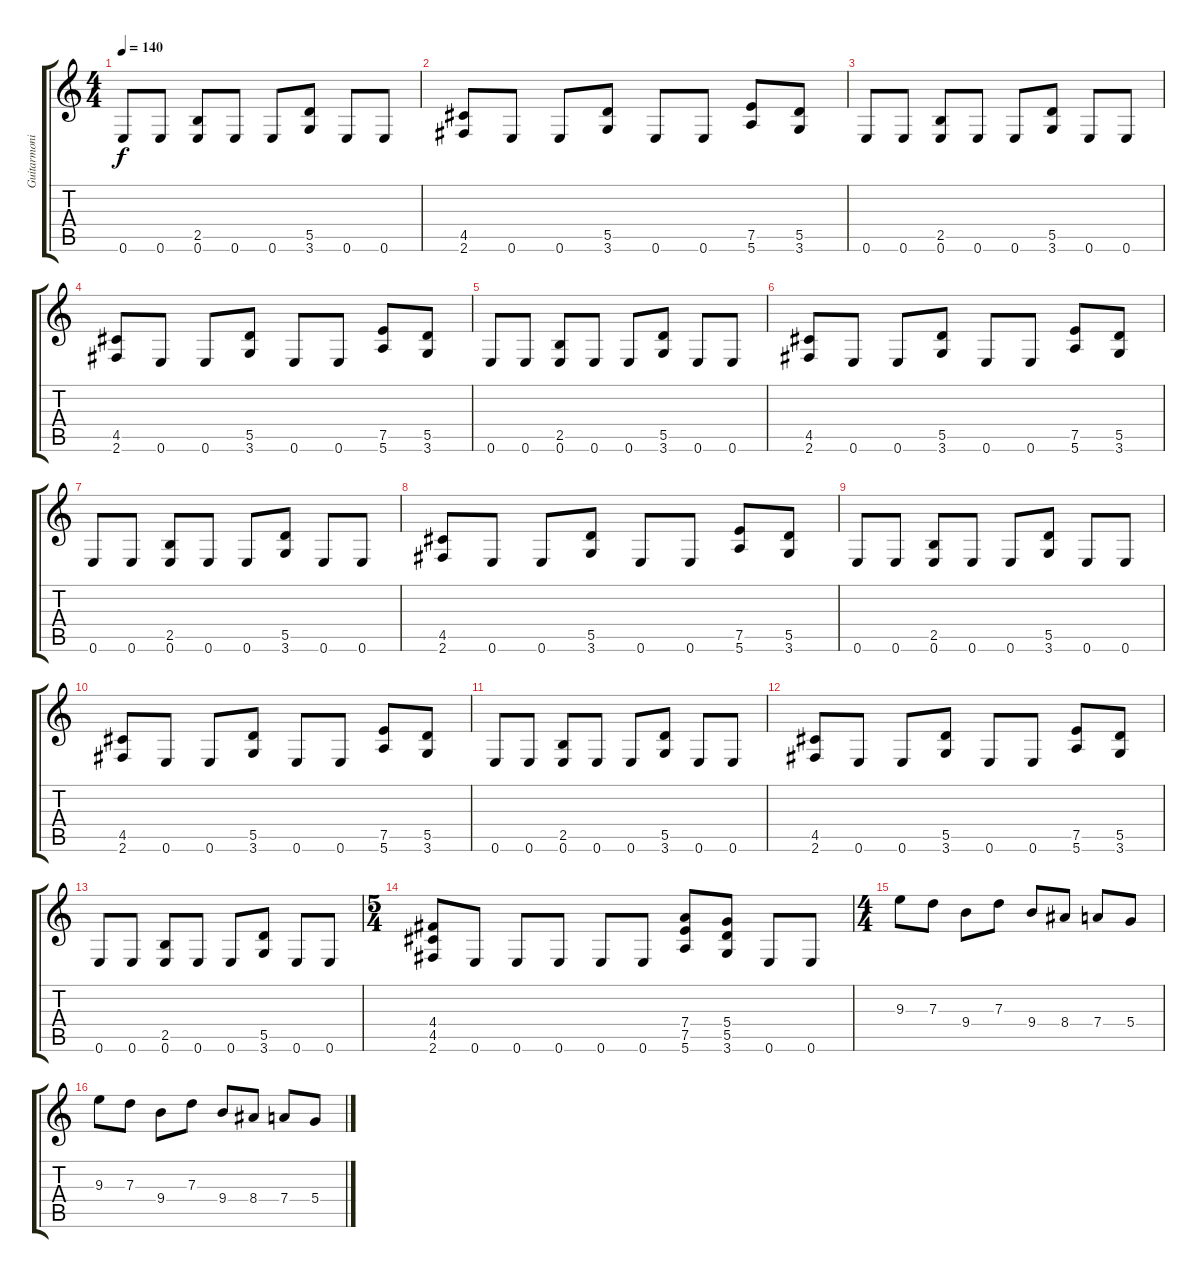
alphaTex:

\track ("Guitarmonics" "Guitarmoni") {instrument overdrivenguitar}
\staff {score tabs}
\tuning (E4 B3 G3 D3 A2 E2) {hide}
\ts (4 4)
\tempo 140
\clef g2
\ks c
0.6.8{dy f} 0.6.8 (2.5 0.6).8 0.6.8 0.6.8 (5.5 3.6).8 0.6.8 0.6.8 |
(4.5 2.6).8 0.6.8 0.6.8 (5.5 3.6).8 0.6.8 0.6.8 (7.5 5.6).8 (5.5 3.6).8 |
0.6.8 0.6.8 (2.5 0.6).8 0.6.8 0.6.8 (5.5 3.6).8 0.6.8 0.6.8 |
(4.5 2.6).8 0.6.8 0.6.8 (5.5 3.6).8 0.6.8 0.6.8 (7.5 5.6).8 (5.5 3.6).8 |
0.6.8 0.6.8 (2.5 0.6).8 0.6.8 0.6.8 (5.5 3.6).8 0.6.8 0.6.8 |
(4.5 2.6).8 0.6.8 0.6.8 (5.5 3.6).8 0.6.8 0.6.8 (7.5 5.6).8 (5.5 3.6).8 |
0.6.8 0.6.8 (2.5 0.6).8 0.6.8 0.6.8 (5.5 3.6).8 0.6.8 0.6.8 |
(4.5 2.6).8 0.6.8 0.6.8 (5.5 3.6).8 0.6.8 0.6.8 (7.5 5.6).8 (5.5 3.6).8 |
0.6.8 0.6.8 (2.5 0.6).8 0.6.8 0.6.8 (5.5 3.6).8 0.6.8 0.6.8 |
(4.5 2.6).8 0.6.8 0.6.8 (5.5 3.6).8 0.6.8 0.6.8 (7.5 5.6).8 (5.5 3.6).8 |
0.6.8 0.6.8 (2.5 0.6).8 0.6.8 0.6.8 (5.5 3.6).8 0.6.8 0.6.8 |
(4.5 2.6).8 0.6.8 0.6.8 (5.5 3.6).8 0.6.8 0.6.8 (7.5 5.6).8 (5.5 3.6).8 |
0.6.8 0.6.8 (2.5 0.6).8 0.6.8 0.6.8 (5.5 3.6).8 0.6.8 0.6.8 |
\ts (5 4)
(4.4 4.5 2.6).8 0.6.8 0.6.8 0.6.8 0.6.8 0.6.8 (7.4 7.5 5.6).8 (5.4 5.5 3.6).8 0.6.8 0.6.8 |
\ts (4 4)
9.3.8 7.3.8 9.4.8 7.3.8 9.4.8 8.4.8 7.4.8 5.4.8 |
9.3.8 7.3.8 9.4.8 7.3.8 9.4.8 8.4.8 7.4.8 5.4.8
